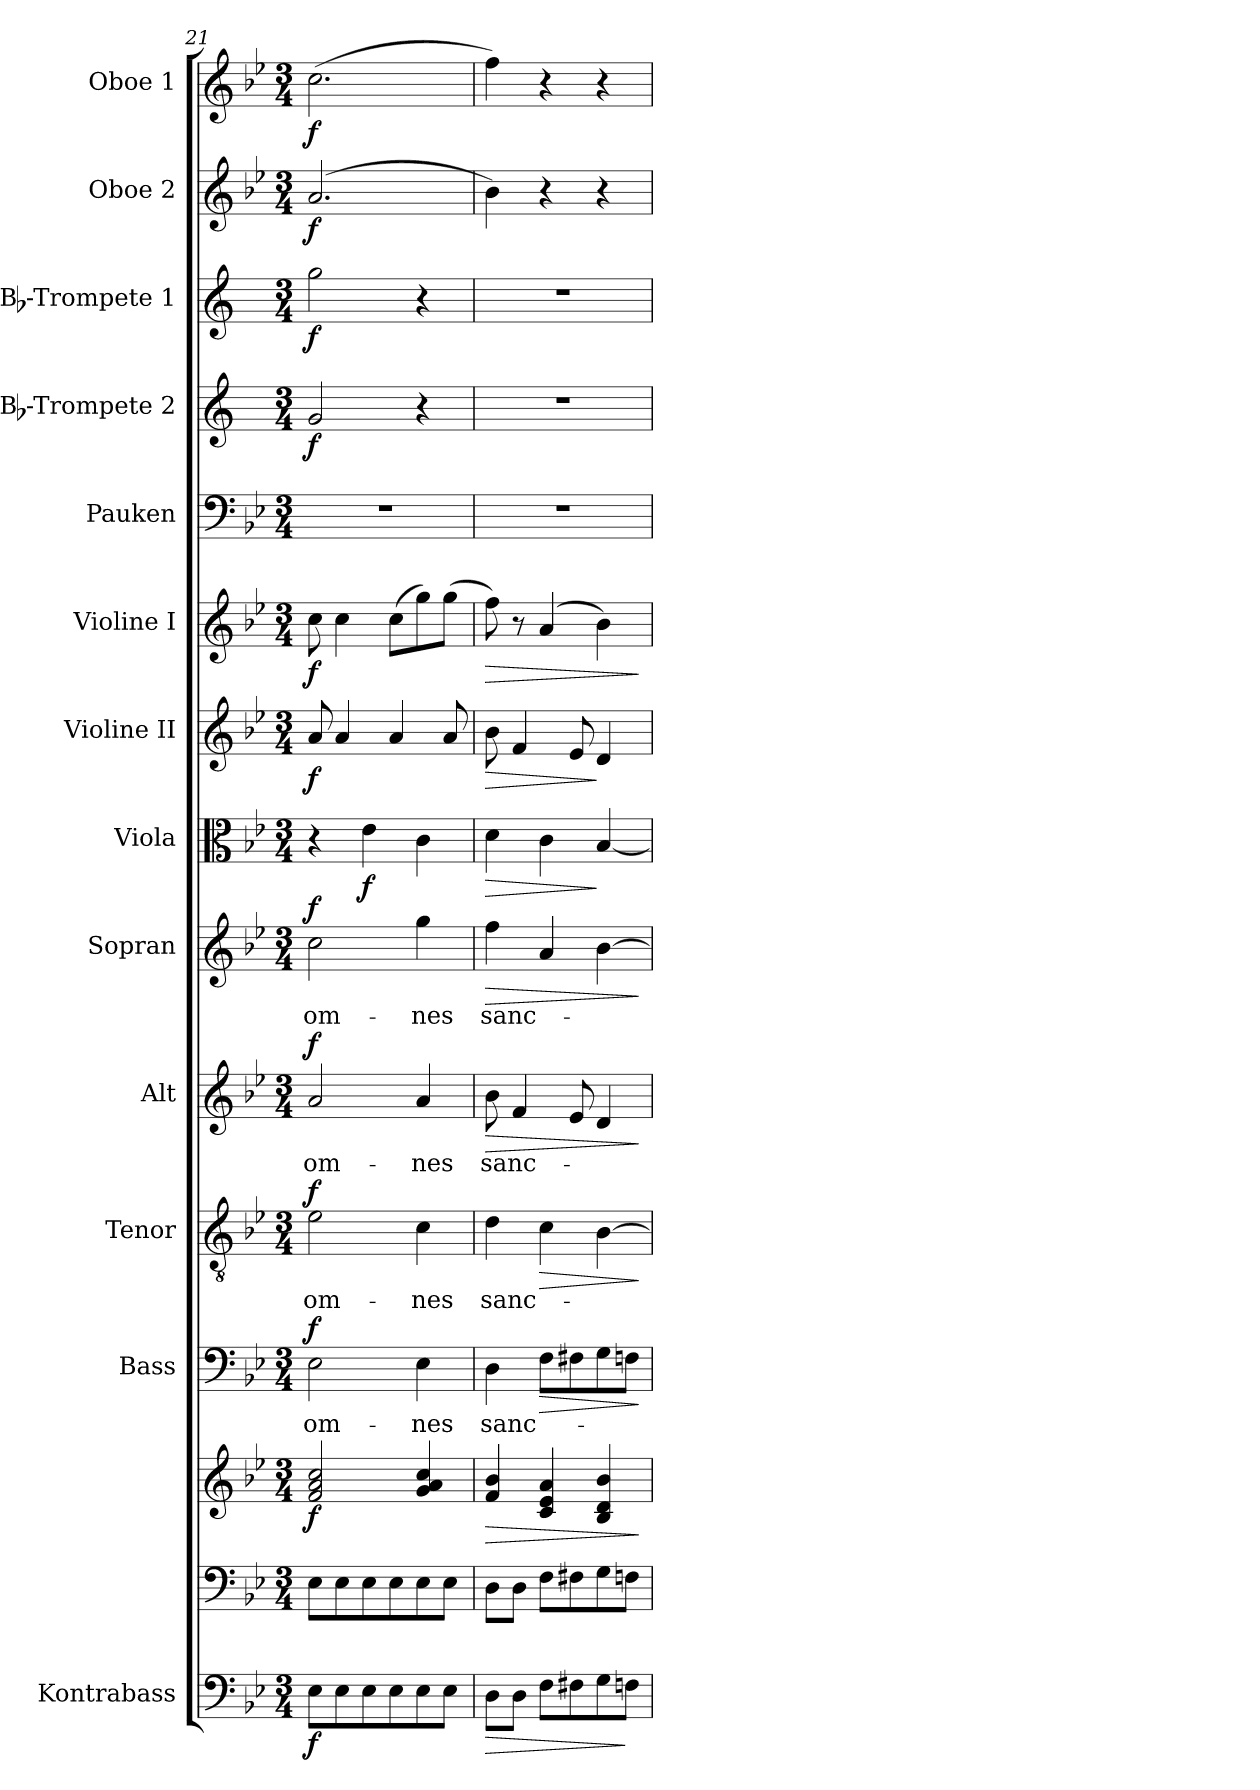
**kern	**dynam	**kern	**kern	**dynam	**kern	**text	**dynam	**kern	**text	**dynam	**kern	**text	**dynam	**kern	**text	**dynam	**kern	**dynam	**kern	**dynam	**kern	**dynam	**kern	**kern	**dynam	**kern	**dynam	**kern	**dynam	**kern	**dynam
*part14	*part14	*part13	*part13	*part13	*part12	*part12	*part12	*part11	*part11	*part11	*part10	*part10	*part10	*part9	*part9	*part9	*part8	*part8	*part7	*part7	*part6	*part6	*part5	*part4	*part4	*part3	*part3	*part2	*part2	*part1	*part1
*staff15	*staff15	*staff14	*staff13	*staff13/14	*staff12	*staff12	*staff12	*staff11	*staff11	*staff11	*staff10	*staff10	*staff10	*staff9	*staff9	*staff9	*staff8	*staff8	*staff7	*staff7	*staff6	*staff6	*staff5	*staff4	*staff4	*staff3	*staff3	*staff2	*staff2	*staff1	*staff1
*I"Kontrabass	*	*	*	*	*I"Bass	*	*	*I"Tenor	*	*	*I"Alt	*	*	*I"Sopran	*	*	*I"Viola	*	*I"Violine II	*	*I"Violine I	*	*I"Pauken	*I"Bb-Trompete 2	*	*I"Bb-Trompete 1	*	*I"Oboe 2	*	*I"Oboe 1	*
*I'Kb.	*	*	*	*	*I'B.	*	*	*I'T.	*	*	*I'A.	*	*	*I'S.	*	*	*I'Vla.	*	*I'Vl. II	*	*I'Vl. I	*	*I'Pk.	*I'Bb Trp. 2	*	*I'Bb Trp. 1	*	*I'Ob. 2	*	*I'Ob. 1	*
*clefF4	*	*clefF4	*clefG2	*	*clefF4	*	*	*clefGv2	*	*	*clefG2	*	*	*clefG2	*	*	*clefC3	*	*clefG2	*	*clefG2	*	*clefF4	*clefG2	*	*clefG2	*	*clefG2	*	*clefG2	*
*ITrd7c12	*	*	*	*	*	*	*	*	*	*	*	*	*	*	*	*	*	*	*	*	*	*	*	*ITrd1c2	*	*ITrd1c2	*	*	*	*	*
*k[b-e-]	*	*k[b-e-]	*k[b-e-]	*	*k[b-e-]	*	*	*k[b-e-]	*	*	*k[b-e-]	*	*	*k[b-e-]	*	*	*k[b-e-]	*	*k[b-e-]	*	*k[b-e-]	*	*k[b-e-]	*k[b-e-]	*	*k[b-e-]	*	*k[b-e-]	*	*k[b-e-]	*
*B-:	*	*B-:	*B-:	*	*B-:	*	*	*B-:	*	*	*B-:	*	*	*B-:	*	*	*B-:	*	*B-:	*	*B-:	*	*B-:	*B-:	*	*B-:	*	*B-:	*	*B-:	*
*M3/4	*	*M3/4	*M3/4	*	*M3/4	*	*	*M3/4	*	*	*M3/4	*	*	*M3/4	*	*	*M3/4	*	*M3/4	*	*M3/4	*	*M3/4	*M3/4	*	*M3/4	*	*M3/4	*	*M3/4	*
=21	=21	=21	=21	=21	=21	=21	=21	=21	=21	=21	=21	=21	=21	=21	=21	=21	=21	=21	=21	=21	=21	=21	=21	=21	=21	=21	=21	=21	=21	=21	=21
!	!LO:DY:b	!	!	!LO:DY:b	!	!LO:LY:b	!LO:DY:a	!	!LO:LY:b	!LO:DY:a	!	!LO:LY:b	!LO:DY:a	!	!LO:LY:b	!LO:DY:a	!	!	!	!LO:DY:b	!	!LO:DY:b	!	!	!LO:DY:b	!	!LO:DY:b	!	!LO:DY:b	!	!LO:DY:b
8EE-\L	f	8E-\L	2f/ 2a/ 2cc/	f	2E-\	om-	f	2e-\	om-	f	2a/	om-	f	2cc\	om-	f	4r	.	8a/	f	8cc\	f	2.r	2f/	f	2ff\	f	(2.a/	f	(>2.cc\	f
8EE-\	.	8E-\	.	.	.	.	.	.	.	.	.	.	.	.	.	.	.	.	4a/	.	4cc\	.	.	.	.	.	.	.	.	.	.
!	!	!	!	!	!	!	!	!	!	!	!	!	!	!	!	!	!	!LO:DY:b	!	!	!	!	!	!	!	!	!	!	!	!	!
8EE-\	.	8E-\	.	.	.	.	.	.	.	.	.	.	.	.	.	.	4e-\	f	.	.	.	.	.	.	.	.	.	.	.	.	.
8EE-\	.	8E-\	.	.	.	.	.	.	.	.	.	.	.	.	.	.	.	.	4a/	.	(>8cc\L	.	.	.	.	.	.	.	.	.	.
!	!	!	!	!	!	!LO:LY:b	!	!	!LO:LY:b	!	!	!LO:LY:b	!	!	!LO:LY:b	!	!	!	!	!	!	!	!	!	!	!	!	!	!	!	!
8EE-\	.	8E-\	4g/ 4a/ 4cc/	.	4E-\	-nes	.	4c\	-nes	.	4a/	-nes	.	4gg\	-nes	.	4c\	.	.	.	8gg\)	.	.	4r	.	4r	.	.	.	.	.
8EE-\J	.	8E-\J	.	.	.	.	.	.	.	.	.	.	.	.	.	.	.	.	8a/	.	(>8gg\J	.	.	.	.	.	.	.	.	.	.
!!LO:PB:g=z
=22	=22	=22	=22	=22	=22	=22	=22	=22	=22	=22	=22	=22	=22	=22	=22	=22	=22	=22	=22	=22	=22	=22	=22	=22	=22	=22	=22	=22	=22	=22	=22
!	!LO:HP:b	!	!	!LO:HP:b	!	!LO:LY:b	!	!	!LO:LY:b	!	!	!LO:LY:b	!LO:HP:b	!	!LO:LY:b	!LO:HP:b	!	!LO:HP:b	!	!LO:HP:b	!	!LO:HP:b	!	!	!	!	!	!	!	!	!
8DD\L	>	8D\L	4f/ 4b-/	>	4D\	sanc-	.	4d\	sanc-	.	8b-\	sanc-	>	4ff\	sanc-	>	4d\	>	8b-\	>	8ff\)	>	2.r	2.r	.	2.r	.	4b-\)	.	4ff\)	.
8DD\J	.	8D\J	.	.	.	.	.	.	.	.	4f/	.	.	.	.	.	.	.	4f/	.	8r	.	.	.	.	.	.	.	.	.	.
!	!	!	!	!	!	!	!LO:HP:b	!	!	!LO:HP:b	!	!	!	!	!	!	!	!	!	!	!	!	!	!	!	!	!	!	!	!	!
8FF\L	.	8F\L	4c/ 4e-/ 4a/	.	8F\L	.	>	4c\	.	>	.	.	.	4a/	.	.	4c\	.	.	.	(4a/	.	.	.	.	.	.	4r	.	4r	.
8FF#X\	.	8F#X\	.	.	8F#X\	.	.	.	.	.	8e-/	.	.	.	.	.	.	.	8e-/	.	.	.	.	.	.	.	.	.	.	.	.
8GG\	.	8G\	4B-/ 4d/ 4b-/	.	8G\	.	.	[4B-\	.	.	4d/	.	.	[4b-\	.	.	[4B-/	]	4d/	]	4b-\)	.	.	.	.	.	.	4r	.	4r	.
8FFn\J	]	8Fn\J	.	.	8Fn\J	.	.	.	.	.	.	.	.	.	.	.	.	.	.	.	.	.	.	.	.	.	.	.	.	.	.
.	.	.	.	]	.	.	]	.	.	]	.	.	]	.	.	]	.	.	.	.	.	]	.	.	.	.	.	.	.	.	.
=	=	=	=	=	=	=	=	=	=	=	=	=	=	=	=	=	=	=	=	=	=	=	=	=	=	=	=	=	=	=	=
*-	*-	*-	*-	*-	*-	*-	*-	*-	*-	*-	*-	*-	*-	*-	*-	*-	*-	*-	*-	*-	*-	*-	*-	*-	*-	*-	*-	*-	*-	*-	*-
